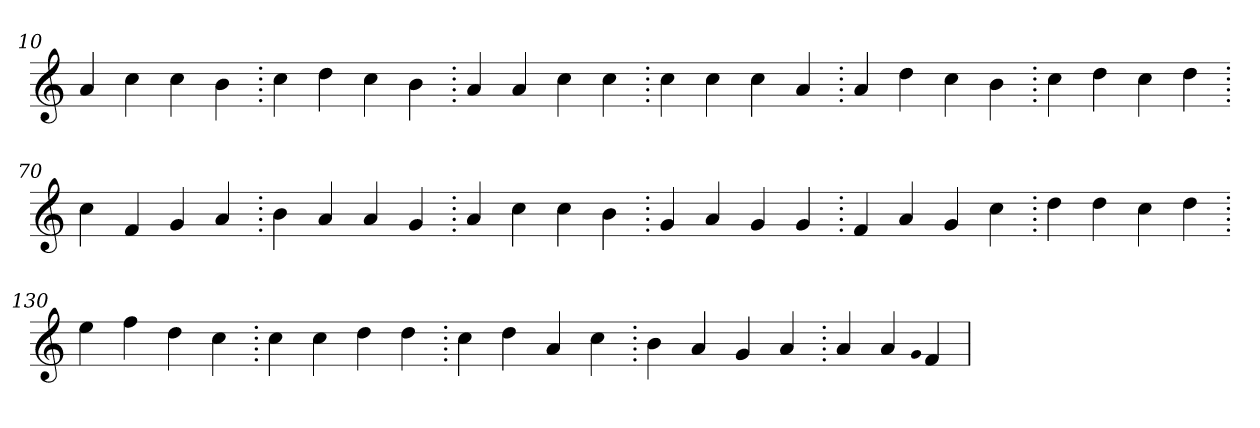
**kern
*part1
*staff1
*clefG2
=10.
4a
4cc
4cc
4b
=20.
4cc
4dd
4cc
4b
=30.
4a
4a
4cc
4cc
=40.
4cc
4cc
4cc
4a
=50.
4a
4dd
4cc
4b
=60.
4cc
4dd
4cc
4dd
=70.
4cc
4f
4g
4a
=80.
4b
4a
4a
4g
=90.
4a
4cc
4cc
4b
=100.
4g
4a
4g
4g
=110.
4f
4a
4g
4cc
=120.
4dd
4dd
4cc
4dd
=130.
4ee
4ff
4dd
4cc
=140.
4cc
4cc
4dd
4dd
=150.
4cc
4dd
4a
4cc
=160.
4b
4a
4g
4a
=170.
4a
4a
qqg
4f
=
*-
